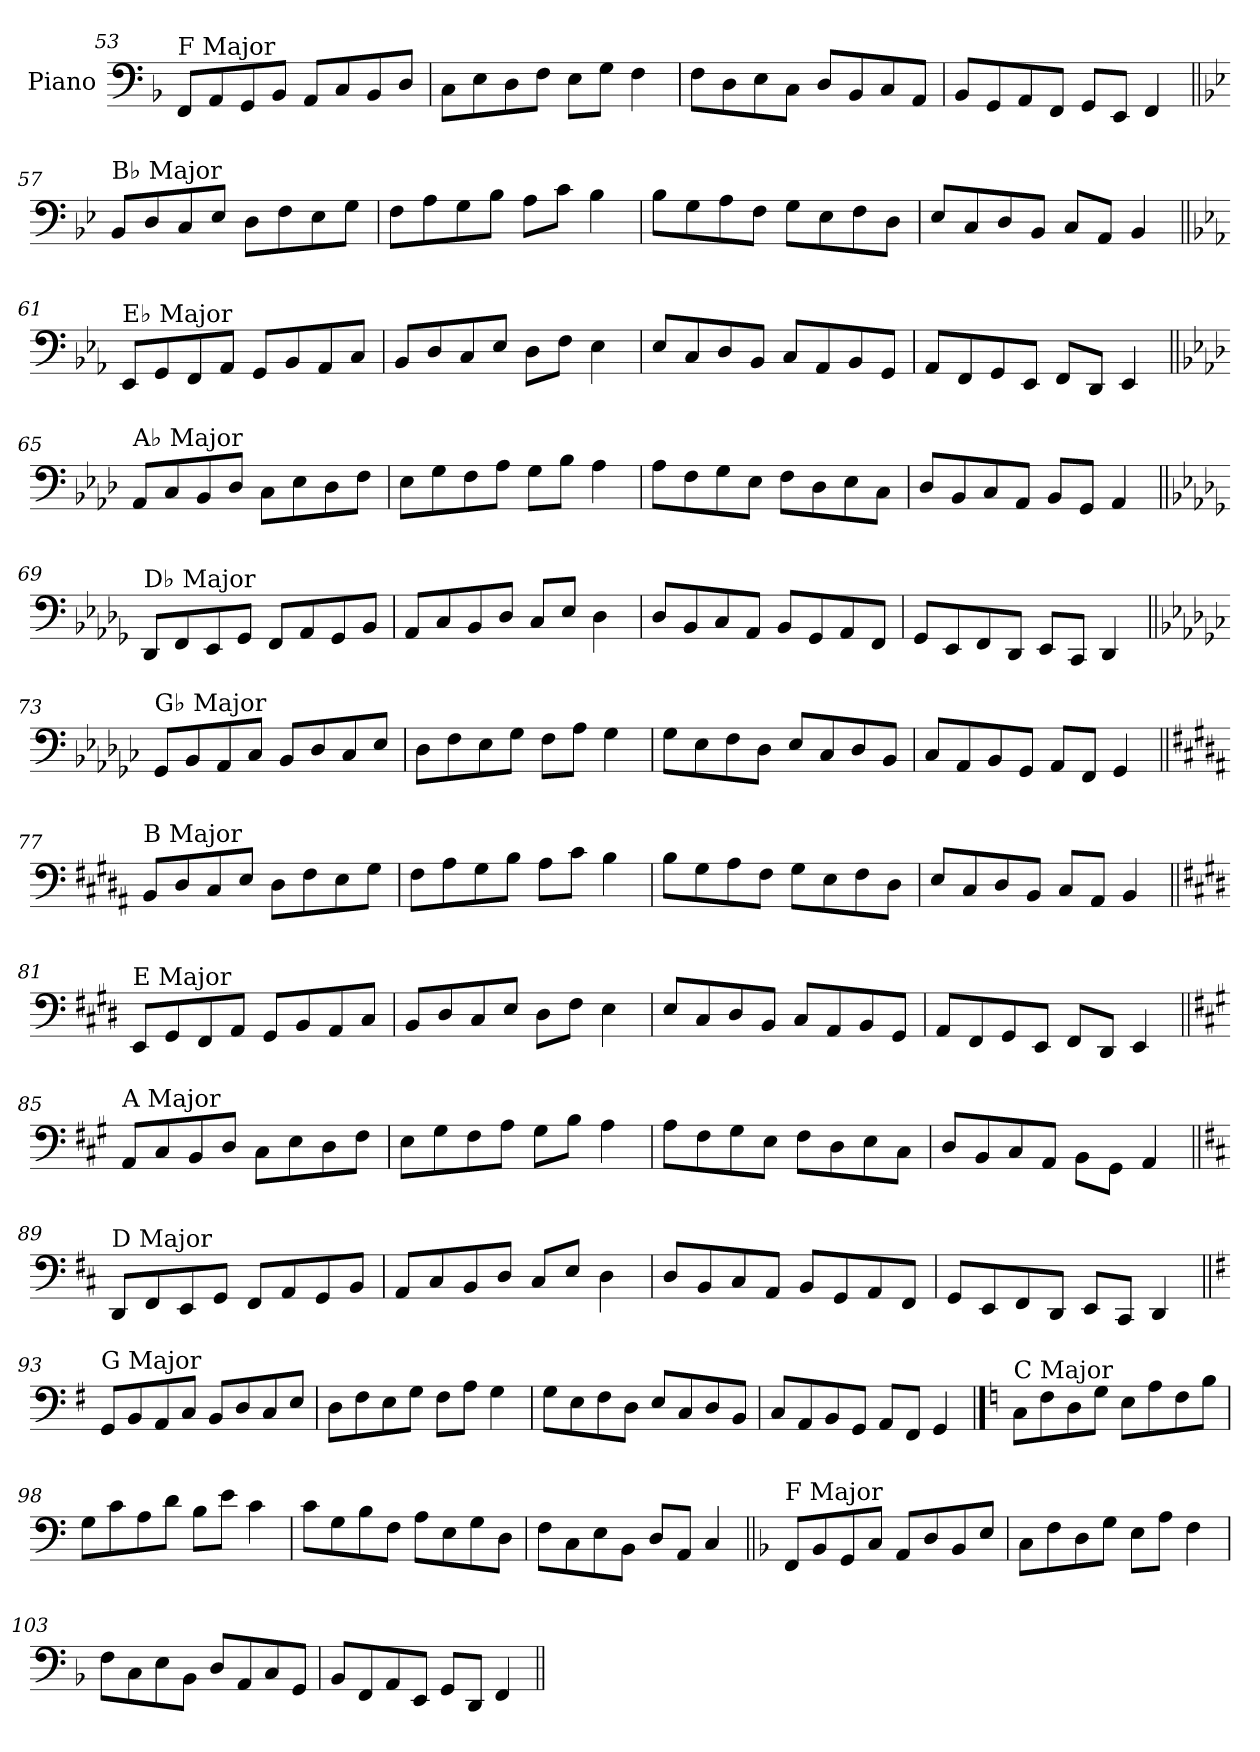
**kern
*part1
*staff1
*I"Piano
*I'Pno.
!!LO:LB:g=z
*clefF4
*k[b-]
=53
!LO:TX:a:t=F Major
8FF/L
8AA/
8GG/
8BB-/J
8AA/L
8C/
8BB-/
8D/J
=54
8C\L
8E\
8D\
8F\J
8E\L
8G\J
4F\
=55
8F\L
8D\
8E\
8C\J
8D/L
8BB-/
8C/
8AA/J
=56
8BB-/L
8GG/
8AA/
8FF/J
8GG/L
8EE/J
4FF/
!!LO:LB:g=z
=57||
*k[b-e-]
!LO:TX:a:t=B♭ Major
8BB-/L
8D/
8C/
8E-/J
8D\L
8F\
8E-\
8G\J
=58
8F\L
8A\
8G\
8B-\J
8A\L
8c\J
4B-\
=59
8B-\L
8G\
8A\
8F\J
8G\L
8E-\
8F\
8D\J
=60
8E-/L
8C/
8D/
8BB-/J
8C/L
8AA/J
4BB-/
!!LO:LB:g=z
=61||
*k[b-e-a-]
!LO:TX:a:t=E♭ Major
8EE-/L
8GG/
8FF/
8AA-/J
8GG/L
8BB-/
8AA-/
8C/J
=62
8BB-/L
8D/
8C/
8E-/J
8D\L
8F\J
4E-\
=63
8E-/L
8C/
8D/
8BB-/J
8C/L
8AA-/
8BB-/
8GG/J
=64
8AA-/L
8FF/
8GG/
8EE-/J
8FF/L
8DD/J
4EE-/
!!LO:LB:g=z
=65||
*k[b-e-a-d-]
!LO:TX:a:t=A♭ Major
8AA-/L
8C/
8BB-/
8D-/J
8C\L
8E-\
8D-\
8F\J
=66
8E-\L
8G\
8F\
8A-\J
8G\L
8B-\J
4A-\
=67
8A-\L
8F\
8G\
8E-\J
8F\L
8D-\
8E-\
8C\J
=68
8D-/L
8BB-/
8C/
8AA-/J
8BB-/L
8GG/J
4AA-/
!!LO:LB:g=z
=69||
*k[b-e-a-d-g-]
!LO:TX:a:t=D♭ Major
8DD-/L
8FF/
8EE-/
8GG-/J
8FF/L
8AA-/
8GG-/
8BB-/J
=70
8AA-/L
8C/
8BB-/
8D-/J
8C/L
8E-/J
4D-\
=71
8D-/L
8BB-/
8C/
8AA-/J
8BB-/L
8GG-/
8AA-/
8FF/J
=72
8GG-/L
8EE-/
8FF/
8DD-/J
8EE-/L
8CC/J
4DD-/
!!LO:LB:g=z
=73||
*k[b-e-a-d-g-c-]
!LO:TX:a:t=G♭ Major
8GG-/L
8BB-/
8AA-/
8C-/J
8BB-/L
8D-/
8C-/
8E-/J
=74
8D-\L
8F\
8E-\
8G-\J
8F\L
8A-\J
4G-\
=75
8G-\L
8E-\
8F\
8D-\J
8E-/L
8C-/
8D-/
8BB-/J
=76
8C-/L
8AA-/
8BB-/
8GG-/J
8AA-/L
8FF/J
4GG-/
!!LO:LB:g=z
=77||
*k[f#c#g#d#a#]
!LO:TX:a:t=B Major
8BB/L
8D#/
8C#/
8E/J
8D#\L
8F#\
8E\
8G#\J
=78
8F#\L
8A#\
8G#\
8B\J
8A#\L
8c#\J
4B\
=79
8B\L
8G#\
8A#\
8F#\J
8G#\L
8E\
8F#\
8D#\J
=80
8E/L
8C#/
8D#/
8BB/J
8C#/L
8AA#/J
4BB/
!!LO:LB:g=z
=81||
*k[f#c#g#d#]
!LO:TX:a:t=E Major
8EE/L
8GG#/
8FF#/
8AA/J
8GG#/L
8BB/
8AA/
8C#/J
=82
8BB/L
8D#/
8C#/
8E/J
8D#\L
8F#\J
4E\
=83
8E/L
8C#/
8D#/
8BB/J
8C#/L
8AA/
8BB/
8GG#/J
=84
8AA/L
8FF#/
8GG#/
8EE/J
8FF#/L
8DD#/J
4EE/
!!LO:LB:g=z
=85||
*k[f#c#g#]
!LO:TX:a:t=A Major
8AA/L
8C#/
8BB/
8D/J
8C#\L
8E\
8D\
8F#\J
=86
8E\L
8G#\
8F#\
8A\J
8G#\L
8B\J
4A\
=87
8A\L
8F#\
8G#\
8E\J
8F#\L
8D\
8E\
8C#\J
=88
8D/L
8BB/
8C#/
8AA/J
8BB\L
8GG#\J
4AA/
!!LO:LB:g=z
=89||
*k[f#c#]
!LO:TX:a:t=D Major
8DD/L
8FF#/
8EE/
8GG/J
8FF#/L
8AA/
8GG/
8BB/J
=90
8AA/L
8C#/
8BB/
8D/J
8C#/L
8E/J
4D\
=91
8D/L
8BB/
8C#/
8AA/J
8BB/L
8GG/
8AA/
8FF#/J
=92
8GG/L
8EE/
8FF#/
8DD/J
8EE/L
8CC#/J
4DD/
!!LO:LB:g=z
=93||
*k[f#]
!LO:TX:a:t=G Major
8GG/L
8BB/
8AA/
8C/J
8BB/L
8D/
8C/
8E/J
=94
8D\L
8F#\
8E\
8G\J
8F#\L
8A\J
4G\
=95
8G\L
8E\
8F#\
8D\J
8E/L
8C/
8D/
8BB/J
=96
8C/L
8AA/
8BB/
8GG/J
8AA/L
8FF#/J
4GG/
!!LO:PB:g=z
==97
*k[]
!LO:TX:a:t=C Major
8C\L
8F\
8D\
8G\J
8E\L
8A\
8F\
8B\J
=98
8G\L
8c\
8A\
8d\J
8B\L
8e\J
4c\
=99
8c\L
8G\
8B\
8F\J
8A\L
8E\
8G\
8D\J
=100
8F\L
8C\
8E\
8BB\J
8D/L
8AA/J
4C/
!!LO:LB:g=z
=101||
*k[b-]
!LO:TX:a:t=F Major
8FF/L
8BB-/
8GG/
8C/J
8AA/L
8D/
8BB-/
8E/J
=102
8C\L
8F\
8D\
8G\J
8E\L
8A\J
4F\
=103
8F\L
8C\
8E\
8BB-\J
8D/L
8AA/
8C/
8GG/J
=104
8BB-/L
8FF/
8AA/
8EE/J
8GG/L
8DD/J
4FF/
=||
*-
